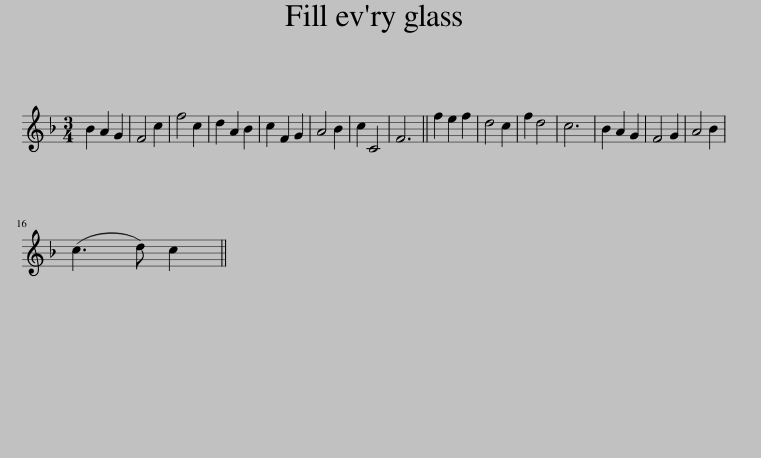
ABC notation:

X:1
L:1/8
M:3/4
I:linebreak $
K:F
V:1 treble
V:1
 B2 A2 G2 | F4 c2 | f4 c2 | d2 A2 B2 | c2 F2 G2 | %5
 A4 B2 | c2 C4 | F6 || f2 e2 f2 | d4 c2 | %10
 f2 d4 | c6 | B2 A2 G2 | F4 G2 | A4 B2 |$ %15
 (c3 d) c2 || %16
